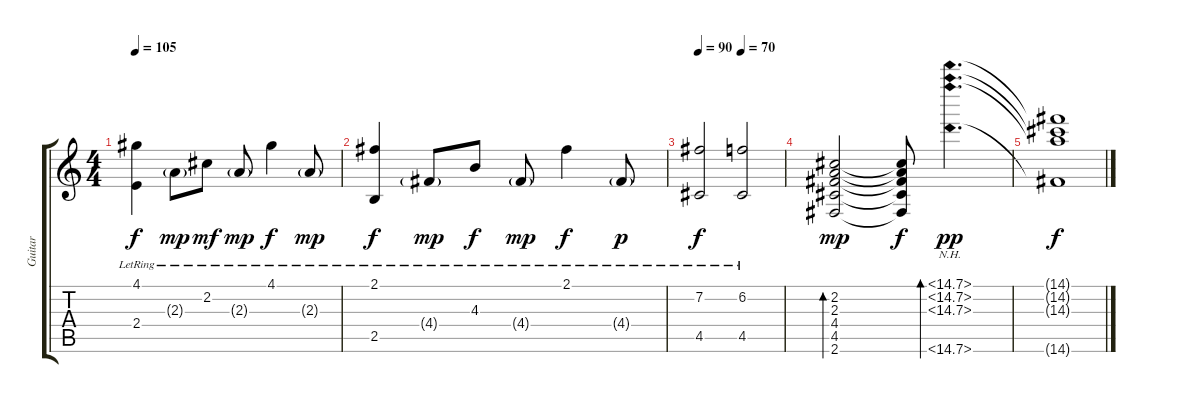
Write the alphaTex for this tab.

\track ("Guitar" "Guitar") {instrument acousticguitarnylon}
\staff {score tabs}
\tuning (E4 B3 G3 D3 A2 E2) {hide}
\ts (4 4)
\tempo 105
\clef g2
\ks c
(4.1{lr} 2.4{lr}).4{dy f} 2.3{g lr}.8{dy mp} 2.2{lr}.8{dy mf} 2.3{g lr}.8{dy mp} 4.1{lr}.4{dy f} 2.3{g lr}.8{dy mp} |
(2.1{lr} 2.5{lr}).4{dy f} 4.4{g lr}.8{dy mp} 4.3{lr}.8{dy f} 4.4{g lr}.8{dy mp} 2.1{lr}.4{dy f} 4.4{g lr}.8{dy p} |
\tempo 90
\tempo (70 0.5)
(7.2{lr} 4.5{lr}).2{dy f} (6.2{lr} 4.5{lr}).2 |
(2.2 2.3 4.4 4.5 2.6).2{bd 240 dy mp} (2.2{t} 2.3{t} 4.4{t} 4.5{t} 2.6{t}).8{dy f} (14.1{nh} 14.2{nh} 14.3{nh} 14.6{nh}).4{d bd 240 dy pp} |
(14.1{t} 14.2{t} 14.3{t} 14.6{t}).1{dy f}
